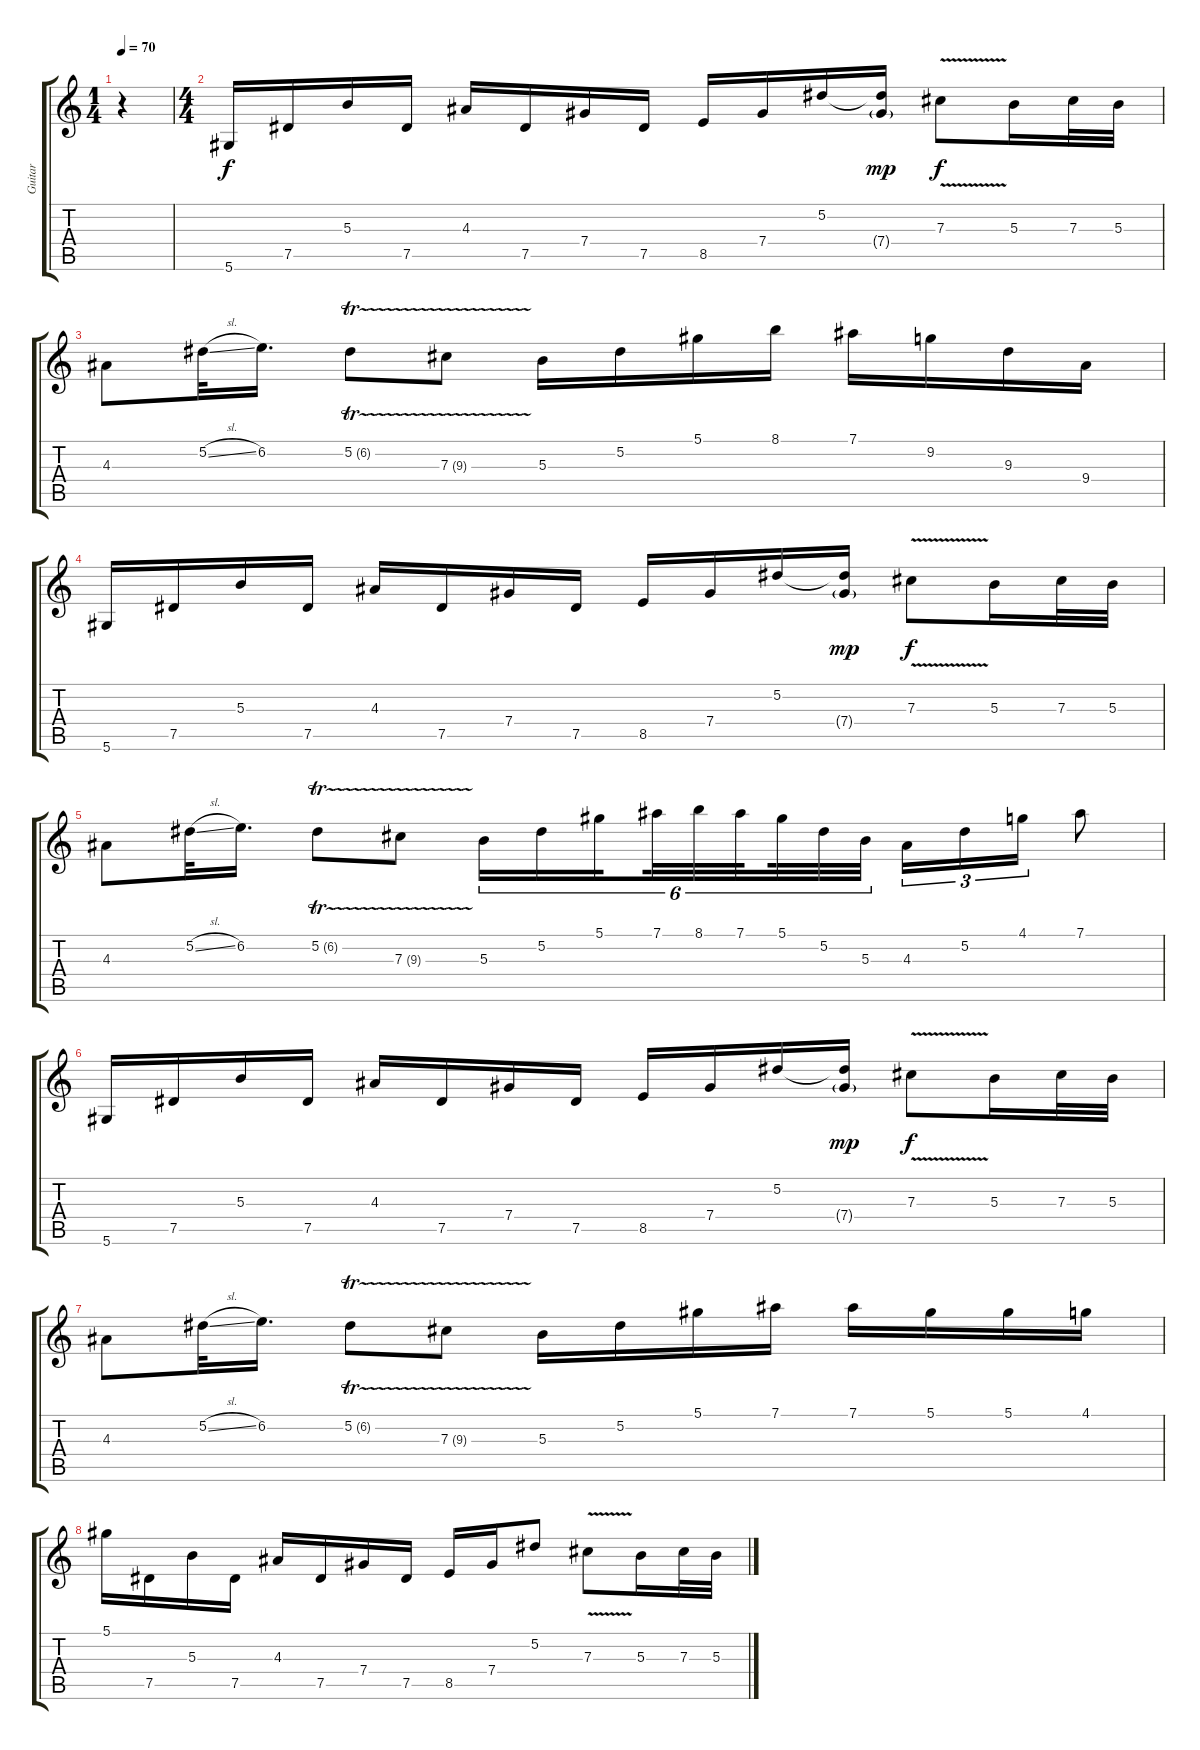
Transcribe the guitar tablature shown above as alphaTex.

\track ("Guitar" "Guitar") {instrument distortionguitar}
\staff {score tabs}
\tuning (Eb4 Bb3 Gb3 Db3 Ab2 Eb2) {hide}
\ts (1 4)
\tempo 70
\clef g2
\ks c
r.4{dy f instrument distortionguitar} |
\ts (4 4)
5.6.16 7.5.16 5.3.16 7.5.16 4.3.16 7.5.16 7.4.16 7.5.16 8.5.16 7.4.16 5.2.16 (5.2{t} 7.4{g}).16{dy mp} 7.3{v}.8{dy f} 5.3.16 7.3.32 5.3.32 |
4.3.8 5.2{sl}.32 6.2.16{d} 5.2{tr (6 64)}.8 7.3{tr (9 64)}.8 5.3.16 5.2.16 5.1.16 8.1.16 7.1.16 9.2.16 9.3.16 9.4.16 |
5.6.16 7.5.16 5.3.16 7.5.16 4.3.16 7.5.16 7.4.16 7.5.16 8.5.16 7.4.16 5.2.16 (5.2{t} 7.4{g}).16{dy mp} 7.3{v}.8{dy f} 5.3.16 7.3.32 5.3.32 |
4.3.8 5.2{sl}.32 6.2.16{d} 5.2{tr (6 64)}.8 7.3{tr (9 64)}.8 5.3.16{tu (6 4)} 5.2.16{tu (6 4)} 5.1.16{tu (6 4) beam splitsecondary} 7.1.32{tu (6 4)} 8.1.32{tu (6 4)} 7.1.32{tu (6 4) beam splitsecondary} 5.1.32{tu (6 4)} 5.2.32{tu (6 4)} 5.3.32{tu (6 4)} 4.3.16{tu (3 2)} 5.2.16{tu (3 2)} 4.1.16{tu (3 2)} 7.1.8 |
5.6.16 7.5.16 5.3.16 7.5.16 4.3.16 7.5.16 7.4.16 7.5.16 8.5.16 7.4.16 5.2.16 (5.2{t} 7.4{g}).16{dy mp} 7.3{v}.8{dy f} 5.3.16 7.3.32 5.3.32 |
4.3.8 5.2{sl}.32 6.2.16{d} 5.2{tr (6 64)}.8 7.3{tr (9 64)}.8 5.3.16 5.2.16 5.1.16 7.1.16 7.1.16 5.1.16 5.1.16 4.1.16 |
5.1.16 7.5.16 5.3.16 7.5.16 4.3.16 7.5.16 7.4.16 7.5.16 8.5.16 7.4.16 5.2.8 7.3{v}.8 5.3.16 7.3.32 5.3.32
